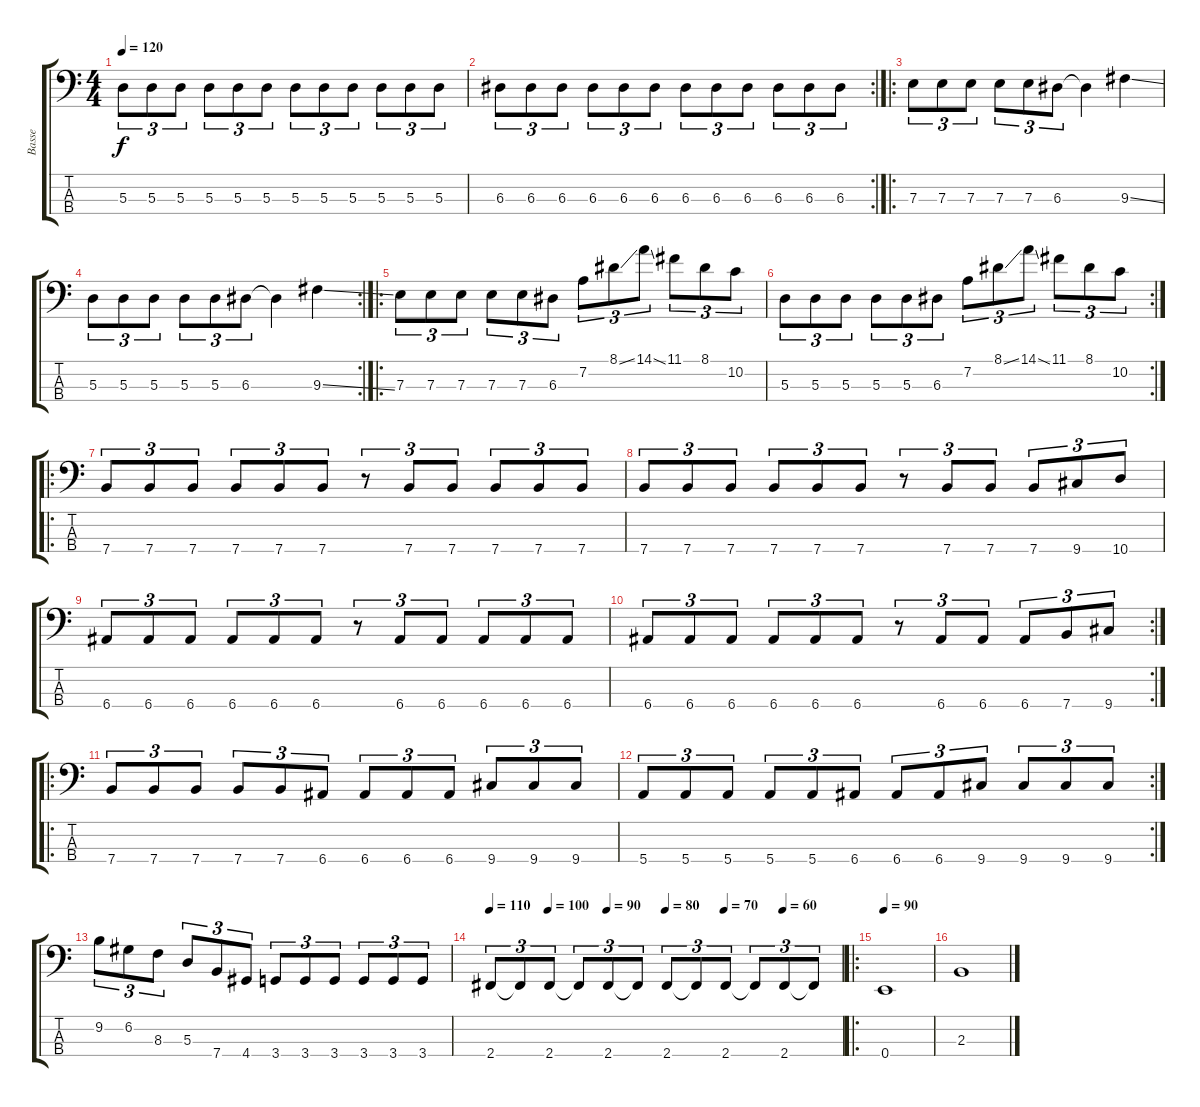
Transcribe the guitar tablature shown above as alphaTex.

\track ("Basse" "Basse") {instrument electricbassfinger}
\staff {score tabs}
\tuning (G2 D2 A1 E1) {hide}
\ts (4 4)
\tempo 120
\clef f4
\ks c
5.3.8{tu (3 2) dy f} 5.3.8{tu (3 2)} 5.3.8{tu (3 2)} 5.3.8{tu (3 2)} 5.3.8{tu (3 2)} 5.3.8{tu (3 2)} 5.3.8{tu (3 2)} 5.3.8{tu (3 2)} 5.3.8{tu (3 2)} 5.3.8{tu (3 2)} 5.3.8{tu (3 2)} 5.3.8{tu (3 2)} |
\rc 2
6.3.8{tu (3 2)} 6.3.8{tu (3 2)} 6.3.8{tu (3 2)} 6.3.8{tu (3 2)} 6.3.8{tu (3 2)} 6.3.8{tu (3 2)} 6.3.8{tu (3 2)} 6.3.8{tu (3 2)} 6.3.8{tu (3 2)} 6.3.8{tu (3 2)} 6.3.8{tu (3 2)} 6.3.8{tu (3 2)} |
\ro
7.3.8{tu (3 2)} 7.3.8{tu (3 2)} 7.3.8{tu (3 2)} 7.3.8{tu (3 2)} 7.3.8{tu (3 2)} 6.3.8{tu (3 2)} 6.3{t}.4 9.3{ss}.4 |
\rc 2
5.3.8{tu (3 2)} 5.3.8{tu (3 2)} 5.3.8{tu (3 2)} 5.3.8{tu (3 2)} 5.3.8{tu (3 2)} 6.3.8{tu (3 2)} 6.3{t}.4 9.3{ss}.4 |
\ro
7.3.8{tu (3 2)} 7.3.8{tu (3 2)} 7.3.8{tu (3 2)} 7.3.8{tu (3 2)} 7.3.8{tu (3 2)} 6.3.8{tu (3 2)} 7.2.8{tu (3 2)} 8.1{ss}.8{tu (3 2)} 14.1{ss}.8{tu (3 2)} 11.1.8{tu (3 2)} 8.1.8{tu (3 2)} 10.2.8{tu (3 2)} |
\rc 2
5.3.8{tu (3 2)} 5.3.8{tu (3 2)} 5.3.8{tu (3 2)} 5.3.8{tu (3 2)} 5.3.8{tu (3 2)} 6.3.8{tu (3 2)} 7.2.8{tu (3 2)} 8.1{ss}.8{tu (3 2)} 14.1{ss}.8{tu (3 2)} 11.1.8{tu (3 2)} 8.1.8{tu (3 2)} 10.2.8{tu (3 2)} |
\ro
7.4.8{tu (3 2)} 7.4.8{tu (3 2)} 7.4.8{tu (3 2)} 7.4.8{tu (3 2)} 7.4.8{tu (3 2)} 7.4.8{tu (3 2)} r.8{tu (3 2)} 7.4.8{tu (3 2)} 7.4.8{tu (3 2)} 7.4.8{tu (3 2)} 7.4.8{tu (3 2)} 7.4.8{tu (3 2)} |
7.4.8{tu (3 2)} 7.4.8{tu (3 2)} 7.4.8{tu (3 2)} 7.4.8{tu (3 2)} 7.4.8{tu (3 2)} 7.4.8{tu (3 2)} r.8{tu (3 2)} 7.4.8{tu (3 2)} 7.4.8{tu (3 2)} 7.4.8{tu (3 2)} 9.4.8{tu (3 2)} 10.4.8{tu (3 2)} |
6.4.8{tu (3 2)} 6.4.8{tu (3 2)} 6.4.8{tu (3 2)} 6.4.8{tu (3 2)} 6.4.8{tu (3 2)} 6.4.8{tu (3 2)} r.8{tu (3 2)} 6.4.8{tu (3 2)} 6.4.8{tu (3 2)} 6.4.8{tu (3 2)} 6.4.8{tu (3 2)} 6.4.8{tu (3 2)} |
\rc 2
6.4.8{tu (3 2)} 6.4.8{tu (3 2)} 6.4.8{tu (3 2)} 6.4.8{tu (3 2)} 6.4.8{tu (3 2)} 6.4.8{tu (3 2)} r.8{tu (3 2)} 6.4.8{tu (3 2)} 6.4.8{tu (3 2)} 6.4.8{tu (3 2)} 7.4.8{tu (3 2)} 9.4.8{tu (3 2)} |
\ro
7.4.8{tu (3 2)} 7.4.8{tu (3 2)} 7.4.8{tu (3 2)} 7.4.8{tu (3 2)} 7.4.8{tu (3 2)} 6.4.8{tu (3 2)} 6.4.8{tu (3 2)} 6.4.8{tu (3 2)} 6.4.8{tu (3 2)} 9.4.8{tu (3 2)} 9.4.8{tu (3 2)} 9.4.8{tu (3 2)} |
\rc 2
5.4.8{tu (3 2)} 5.4.8{tu (3 2)} 5.4.8{tu (3 2)} 5.4.8{tu (3 2)} 5.4.8{tu (3 2)} 6.4.8{tu (3 2)} 6.4.8{tu (3 2)} 6.4.8{tu (3 2)} 9.4.8{tu (3 2)} 9.4.8{tu (3 2)} 9.4.8{tu (3 2)} 9.4.8{tu (3 2)} |
9.2.8{tu (3 2)} 6.2.8{tu (3 2)} 8.3.8{tu (3 2)} 5.3.8{tu (3 2)} 7.4.8{tu (3 2)} 4.4.8{tu (3 2)} 3.4.8{tu (3 2)} 3.4.8{tu (3 2)} 3.4.8{tu (3 2)} 3.4.8{tu (3 2)} 3.4.8{tu (3 2)} 3.4.8{tu (3 2)} |
\tempo 110
\tempo (100 0.16666666666666666)
\tempo (90 0.3333333333333333)
\tempo (80 0.5)
\tempo (70 0.6666666666666666)
\tempo (60 0.8333333333333334)
2.4.8{tu (3 2)} 2.4{t}.8{tu (3 2)} 2.4.8{tu (3 2)} 2.4{t}.8{tu (3 2)} 2.4.8{tu (3 2)} 2.4{t}.8{tu (3 2)} 2.4.8{tu (3 2)} 2.4{t}.8{tu (3 2)} 2.4.8{tu (3 2)} 2.4{t}.8{tu (3 2)} 2.4.8{tu (3 2)} 2.4{t}.8{tu (3 2)} |
\ro
\tempo 90
0.4.1 |
2.3.1
